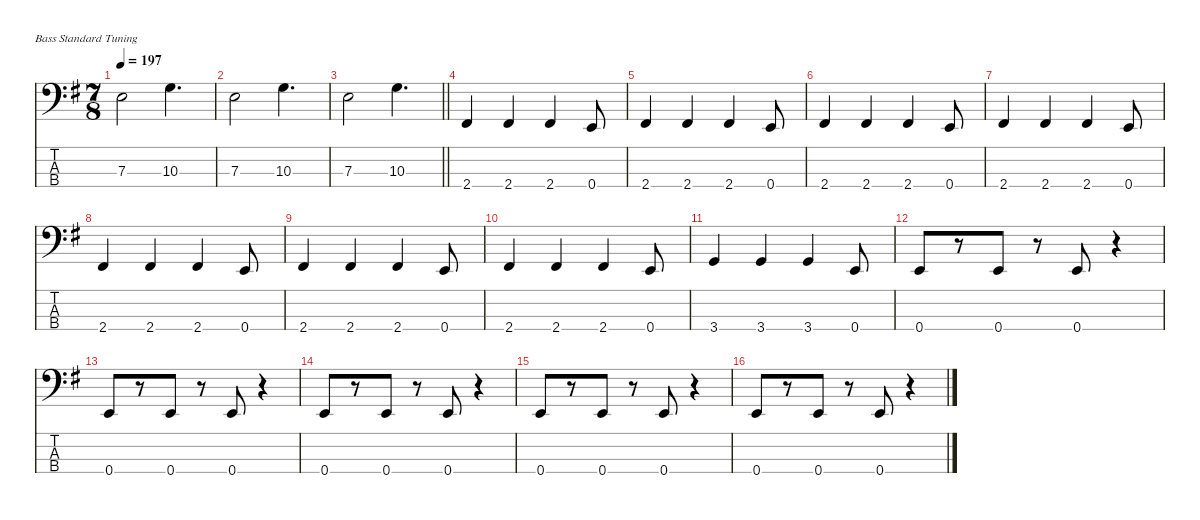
\defaultSystemsLayout 4
\hideDynamics
\bracketExtendMode nobrackets
\singleTrackTrackNamePolicy hidden
\multiTrackTrackNamePolicy hidden
\firstSystemTrackNameMode fullname
\firstSystemTrackNameOrientation horizontal
\otherSystemsTrackNameOrientation horizontal
\track ("Bass" "el.bs.") {defaultSystemsLayout 4 instrument electricbassfinger}
\staff {score tabs}
\tuning (G2 D2 A1 E1)
\ts (7 8)
\tempo 197
\clef f4
\ks eminor
7.3{acc forcenatural}.2{dy mf beam Down} 10.3{acc forcenatural}.4{d beam Down} |
7.3{acc forcenatural}.2{beam Down} 10.3{acc forcenatural}.4{d beam Down} |
\barLineRight lightlight
7.3{acc forcenatural}.2{beam Down} 10.3{acc forcenatural}.4{d beam Down} |
2.4{acc #}.4{dy f instrument electricbassfinger beam Up} 2.4{acc #}.4{beam Up} 2.4{acc #}.4{beam Up} 0.4{acc forcenatural}.8{beam Up} |
2.4{acc #}.4{beam Up} 2.4{acc #}.4{beam Up} 2.4{acc #}.4{beam Up} 0.4{acc forcenatural}.8{beam Up} |
2.4{acc #}.4{beam Up} 2.4{acc #}.4{beam Up} 2.4{acc #}.4{beam Up} 0.4{acc forcenatural}.8{beam Up} |
2.4{acc #}.4{beam Up} 2.4{acc #}.4{beam Up} 2.4{acc #}.4{beam Up} 0.4{acc forcenatural}.8{beam Up} |
2.4{acc #}.4{beam Up} 2.4{acc #}.4{beam Up} 2.4{acc #}.4{beam Up} 0.4{acc forcenatural}.8{beam Up} |
2.4{acc #}.4{beam Up} 2.4{acc #}.4{beam Up} 2.4{acc #}.4{beam Up} 0.4{acc forcenatural}.8{beam Up} |
2.4{acc #}.4{beam Up} 2.4{acc #}.4{beam Up} 2.4{acc #}.4{beam Up} 0.4{acc forcenatural}.8{beam Up} |
3.4{acc forcenatural}.4{beam Up} 3.4{acc forcenatural}.4{beam Up} 3.4{acc forcenatural}.4{beam Up} 0.4{acc forcenatural}.8{beam Up} |
0.4{acc forcenatural}.8{beam Up} r.8{beam Up} 0.4{acc forcenatural}.8{beam Up} r.8{beam Up} 0.4{acc forcenatural}.8{beam Up} r.4{beam Up} |
0.4{acc forcenatural}.8{beam Up} r.8{beam Up} 0.4{acc forcenatural}.8{beam Up} r.8{beam Up} 0.4{acc forcenatural}.8{beam Up} r.4{beam Up} |
0.4{acc forcenatural}.8{beam Up} r.8{beam Up} 0.4{acc forcenatural}.8{beam Up} r.8{beam Up} 0.4{acc forcenatural}.8{beam Up} r.4{beam Up} |
0.4{acc forcenatural}.8{beam Up} r.8{beam Up} 0.4{acc forcenatural}.8{beam Up} r.8{beam Up} 0.4{acc forcenatural}.8{beam Up} r.4{beam Up} |
0.4{acc forcenatural}.8{beam Up} r.8{beam Up} 0.4{acc forcenatural}.8{beam Up} r.8{beam Up} 0.4{acc forcenatural}.8{beam Up} r.4{beam Up}
